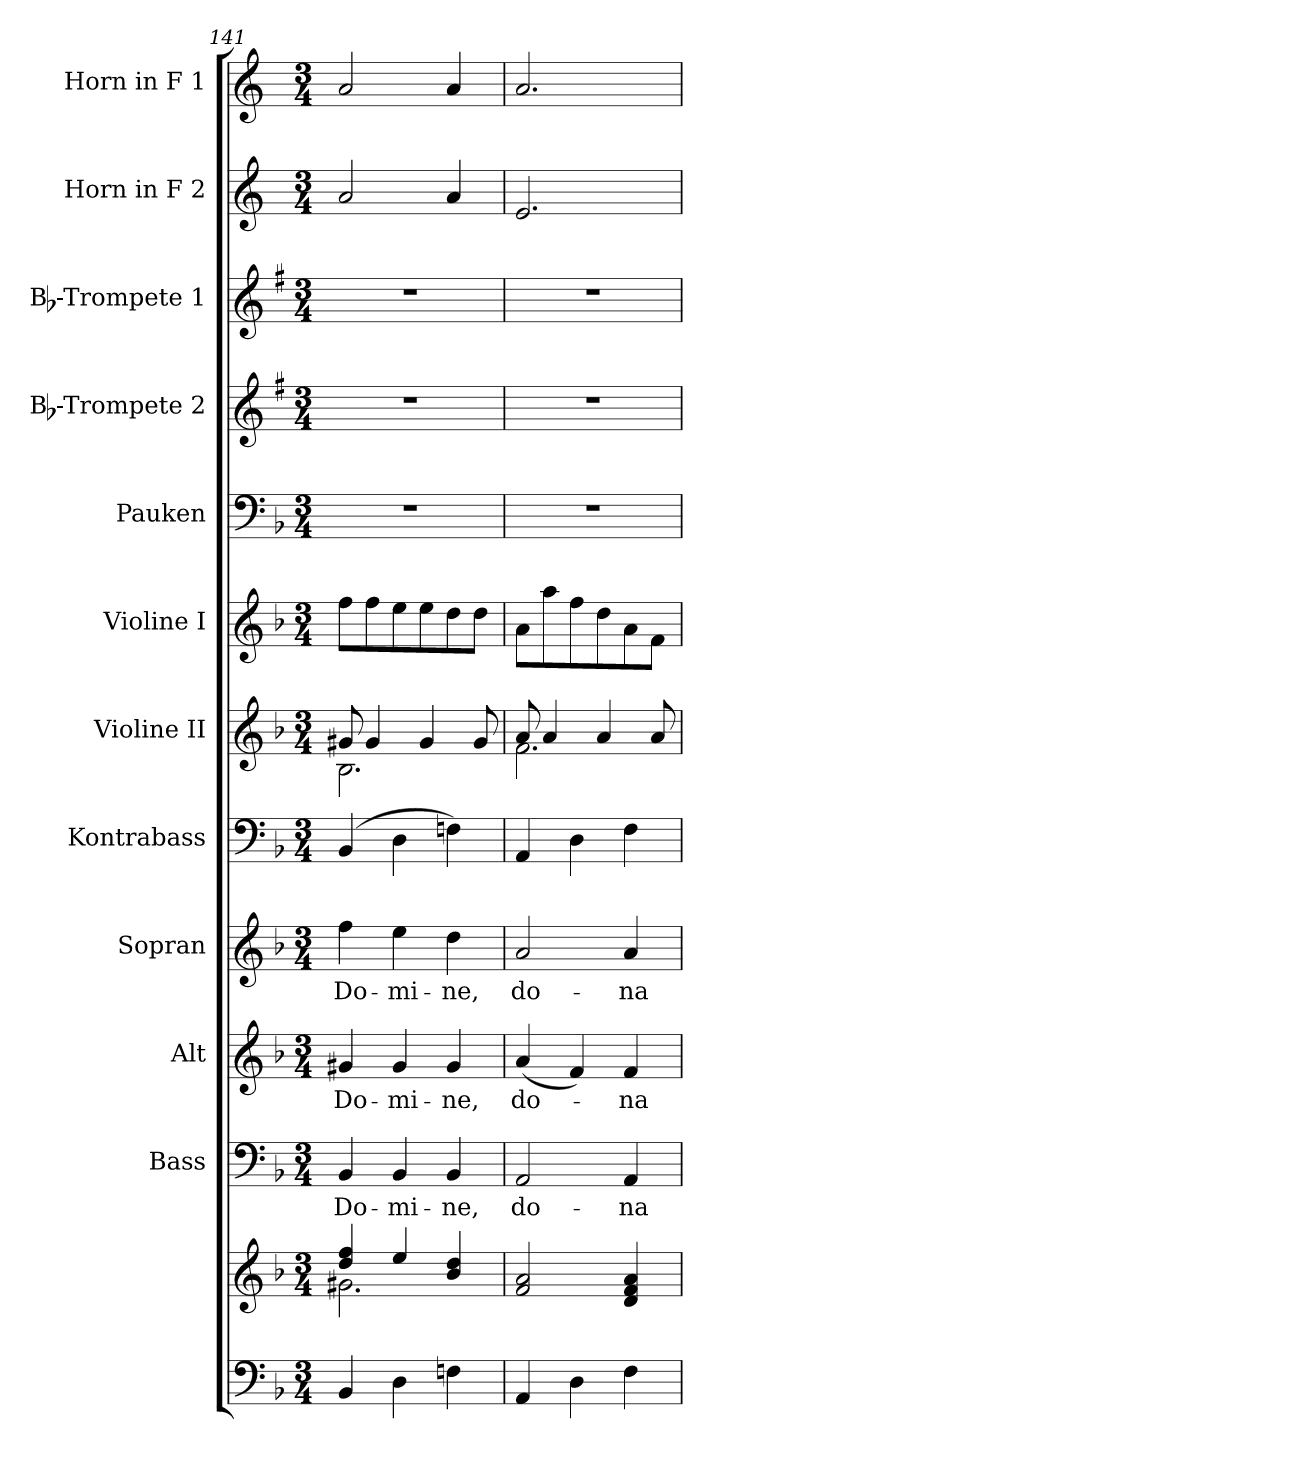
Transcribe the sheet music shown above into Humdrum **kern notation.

**kern	**kern	**kern	**text	**kern	**text	**kern	**text	**kern	**kern	**kern	**kern	**kern	**kern	**kern	**kern
*part12	*part12	*part11	*part11	*part10	*part10	*part9	*part9	*part8	*part7	*part6	*part5	*part4	*part3	*part2	*part1
*staff13	*staff12	*staff11	*staff11	*staff10	*staff10	*staff9	*staff9	*staff8	*staff7	*staff6	*staff5	*staff4	*staff3	*staff2	*staff1
*	*	*I"Bass	*	*I"Alt	*	*I"Sopran	*	*I"Kontrabass	*I"Violine II	*I"Violine I	*I"Pauken	*I"Bb-Trompete 2	*I"Bb-Trompete 1	*I"Horn in F 2	*I"Horn in F 1
*	*	*I'B.	*	*I'A.	*	*I'S.	*	*I'Kb.	*I'Vl. II	*I'Vl. I	*I'Pk.	*I'Bb Trp. 2	*I'Bb Trp. 1	*	*
*clefF4	*clefG2	*clefF4	*	*clefG2	*	*clefG2	*	*clefF4	*clefG2	*clefG2	*clefF4	*clefG2	*clefG2	*clefG2	*clefG2
*	*	*	*	*	*	*	*	*ITrd7c12	*	*	*	*ITrd1c2	*ITrd1c2	*ITrd4c7	*ITrd4c7
*k[b-]	*k[b-]	*k[b-]	*	*k[b-]	*	*k[b-]	*	*k[b-]	*k[b-]	*k[b-]	*k[b-]	*k[b-]	*k[b-]	*k[b-]	*k[b-]
*F:	*F:	*F:	*	*F:	*	*F:	*	*F:	*F:	*F:	*F:	*F:	*F:	*F:	*F:
*M3/4	*M3/4	*M3/4	*	*M3/4	*	*M3/4	*	*M3/4	*M3/4	*M3/4	*M3/4	*M3/4	*M3/4	*M3/4	*M3/4
=141	=141	=141	=141	=141	=141	=141	=141	=141	=141	=141	=141	=141	=141	=141	=141
*	*^	*	*	*	*	*	*	*	*	*	*	*	*	*	*
!	!	!	!	!LO:LY:b	!	!LO:LY:b	!	!LO:LY:b	!	!	!	!	!	!	!	!
*	*	*	*	*	*	*	*	*	*	*^	*	*	*	*	*	*
4BB-/	4dd/ 4ff/	2.g#X\	4BB-/	Do-	4g#X/	Do-	4ff\	Do-	(4BBB-/	8g#X/	2.B-\	8ff\L	2.r	2.r	2.r	2d/	2d/
.	.	.	.	.	.	.	.	.	.	4g#/	.	8ff\	.	.	.	.	.
!	!	!	!	!LO:LY:b	!	!LO:LY:b	!	!LO:LY:b	!	!	!	!	!	!	!	!	!
4D\	4ee/	.	4BB-/	-mi-	4g#/	-mi-	4ee\	-mi-	4DD\	.	.	8ee\	.	.	.	.	.
.	.	.	.	.	.	.	.	.	.	4g#/	.	8ee\	.	.	.	.	.
!	!	!	!	!LO:LY:b	!	!LO:LY:b	!	!LO:LY:b	!	!	!	!	!	!	!	!	!
4Fn\	4b-/ 4dd/	.	4BB-/	-ne,	4g#/	-ne,	4dd\	-ne,	4FFn\)	.	.	8dd\	.	.	.	4d/	4d/
.	.	.	.	.	.	.	.	.	.	8g#/	.	8dd\J	.	.	.	.	.
*	*v	*v	*	*	*	*	*	*	*	*	*	*	*	*	*	*	*
!!LO:PB:g=z
=142	=142	=142	=142	=142	=142	=142	=142	=142	=142	=142	=142	=142	=142	=142	=142	=142
!	!	!	!LO:LY:b	!	!LO:LY:b	!	!LO:LY:b	!	!	!	!	!	!	!	!	!
4AA/	2f/ 2a/	2AA/	do-	(<4a/	do-	2a/	do-	4AAA/	8a/	2.f\	8a\L	2.r	2.r	2.r	2.A/	2.d/
.	.	.	.	.	.	.	.	.	4a/	.	8aa\	.	.	.	.	.
4D\	.	.	.	4f/)	.	.	.	4DD\	.	.	8ff\	.	.	.	.	.
.	.	.	.	.	.	.	.	.	4a/	.	8dd\	.	.	.	.	.
!	!	!	!LO:LY:b	!	!LO:LY:b	!	!LO:LY:b	!	!	!	!	!	!	!	!	!
4F\	4d/ 4f/ 4a/	4AA/	-na	4f/	-na	4a/	-na	4FF\	.	.	8a\	.	.	.	.	.
.	.	.	.	.	.	.	.	.	8a/	.	8f\J	.	.	.	.	.
*	*	*	*	*	*	*	*	*	*v	*v	*	*	*	*	*	*
=	=	=	=	=	=	=	=	=	=	=	=	=	=	=	=
*-	*-	*-	*-	*-	*-	*-	*-	*-	*-	*-	*-	*-	*-	*-	*-
